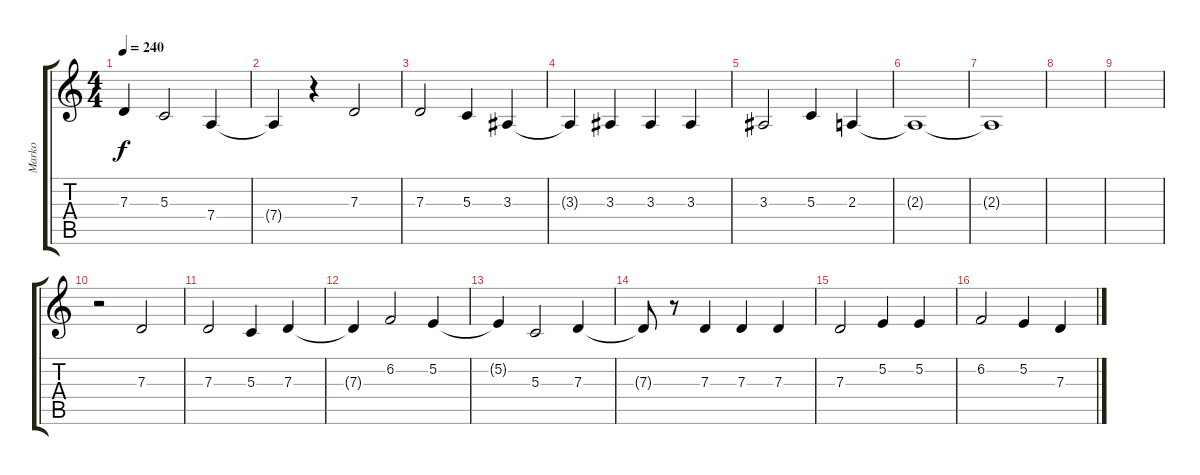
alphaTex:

\track ("Marko" "Marko") {instrument cello}
\staff {score tabs}
\tuning (E4 B3 G3 D3 A2 E2) {hide}
\ts (4 4)
\tempo 240
\clef g2
\ks c
7.3{t}.4{dy f} 5.3.2 7.4.4 |
7.4{t}.4 r.4 7.3.2 |
7.3.2 5.3.4 3.3.4 |
3.3{t}.4 3.3.4 3.3.4 3.3.4 |
3.3.2 5.3.4 2.3.4 |
2.3{t}.1 |
2.3{t}.1 |
|
|
r.2 7.3.2 |
7.3.2 5.3.4 7.3.4 |
7.3{t}.4 6.2.2 5.2.4 |
5.2{t}.4 5.3.2 7.3.4 |
7.3{t}.8 r.8 7.3.4 7.3.4 7.3.4 |
7.3.2 5.2.4 5.2.4 |
6.2.2 5.2.4 7.3.4
